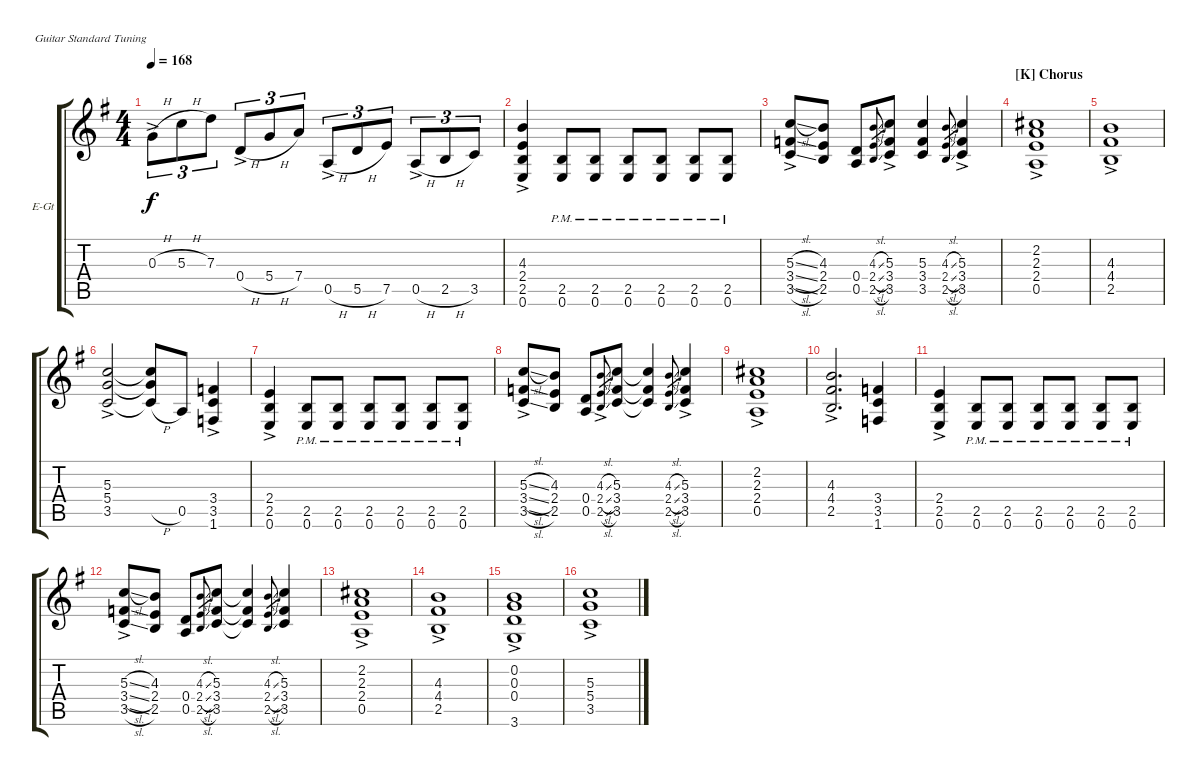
\bracketExtendMode groupsimilarinstruments
\firstSystemTrackNameOrientation horizontal
\otherSystemsTrackNameOrientation horizontal
\track ("Guitar 2" "E-Gt") {instrument electricguitarclean}
\staff {score tabs}
\tuning (E4 B3 G3 D3 A2 E2)
\ts (4 4)
\tempo 168
\clef g2
\scale
1.07818
\ks g
0.3{h ac}.8{tu (3 2) dy f} 5.3{h}.8{tu (3 2)} 7.3.8{tu (3 2)} 0.4{h ac}.8{tu (3 2)} 5.4{h}.8{tu (3 2)} 7.4.8{tu (3 2)} 0.5{h ac}.8{tu (3 2)} 5.5{h}.8{tu (3 2)} 7.5.8{tu (3 2)} 0.5{h ac}.8{tu (3 2)} 2.5{h}.8{tu (3 2)} 3.5.8{tu (3 2)} |
\scale
0.921816 (2.4 2.5 0.6 4.3{ac}).4 (2.5{pm} 0.6{pm}).8 (2.5{pm} 0.6{pm}).8 (2.5{pm} 0.6{pm}).8 (2.5{pm} 0.6{pm}).8 (2.5{pm} 0.6{pm}).8 (2.5{pm} 0.6{pm}).8 |
\scale
1.07818 (3.4{sl ac} 3.5{sl ac} 5.3{sl ac}).8 (2.4 2.5 4.3).8 (0.5 0.4).8 (2.4{sl} 2.5{sl} 4.3{sl}).8{gr} (3.4{ac} 3.5{ac} 5.3{ac}).8 (3.4 3.5 5.3).4 (2.4{sl} 2.5{sl} 4.3{sl}).8{gr} (3.4{ac} 3.5{ac} 5.3{ac}).4 |
\section ("K" "Chorus")
\scale
0.921816 (2.3 2.4 0.5 2.2{ac}).1 |
\scale
1.07818 (4.3 4.4 2.5{ac}).1 |
\scale
0.921816 (5.3 5.4 3.5{ac}).2 (5.3{t} 5.4{t} 3.5{h t}).8 0.5.8 (1.6{ac} 3.5 3.4).4 |
\scale
1.07818 (2.4 2.5 0.6{ac}).4 (2.5{pm} 0.6{pm}).8 (2.5{pm} 0.6{pm}).8 (2.5{pm} 0.6{pm}).8 (2.5{pm} 0.6{pm}).8 (2.5{pm} 0.6{pm}).8 (2.5{pm} 0.6{pm}).8 |
\scale
0.921816 (3.4{sl ac} 3.5{sl ac} 5.3{sl ac}).8 (2.4 2.5 4.3).8 (0.5 0.4).8 (2.4{sl ac} 2.5{sl ac} 4.3{sl ac}).8{gr} (3.4 3.5 5.3).8 (3.4{t} 3.5{t} 5.3{t}).4 (2.4{sl} 2.5{sl} 4.3{sl}).8{gr} (3.4{ac} 3.5{ac} 5.3{ac}).4 |
\scale
1.07818 (2.3 2.4 0.5 2.2{ac}).1 |
\scale
0.921816 (4.3 4.4 2.5{ac}).2{d} (3.4 3.5 1.6).4 |
\scale
1.07818 (2.4 2.5 0.6{ac}).4 (2.5{pm} 0.6{pm}).8 (2.5{pm} 0.6{pm}).8 (2.5{pm} 0.6{pm}).8 (2.5{pm} 0.6{pm}).8 (2.5{pm} 0.6{pm}).8 (2.5{pm} 0.6{pm}).8 |
\scale
0.921816 (3.4{sl ac} 3.5{sl ac} 5.3{sl ac}).8 (2.4 2.5 4.3).8 (0.5 0.4).8 (2.4{sl} 2.5{sl} 4.3{sl}).8{gr} (3.4 3.5 5.3).8 (3.4{t} 3.5{t} 5.3{t}).4 (2.4{sl} 2.5{sl} 4.3{sl}).8{gr} (3.4 3.5 5.3).4 |
\scale
1.07818 (2.3 2.4 0.5 2.2{ac}).1 |
\scale
0.921816 (4.3 4.4 2.5{ac}).1 |
\scale
1.07818 (3.6{ac} 0.4 0.3 0.2).1 |
\scale
0.921816 (5.3 5.4 3.5{ac}).1
